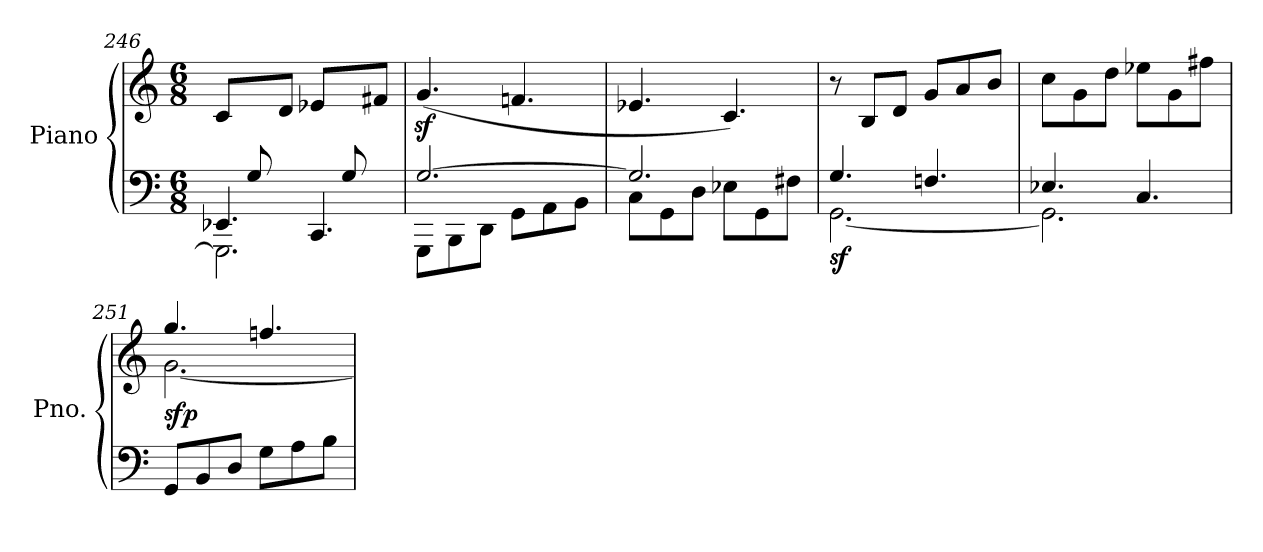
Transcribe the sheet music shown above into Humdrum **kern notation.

**kern	**kern	**dynam
*part1	*part1	*part1
*staff2	*staff1	*staff1/2
*I"Piano	*	*
*I'Pno.	*	*
*clefF4	*clefG2	*
*k[]	*k[]	*
*C:	*C:	*
*M6/8	*M6/8	*
=246	=246	=246
*^	*	*
*	*^	*	*
8ryy	2.GGG\]	4.EE-X/	8c/L	.
8G/	.	.	8ryy	.
4ryy	.	.	8d/J	.
.	.	4.CC/	8e-X/L	.
8G/	.	.	8ryy	.
8ryy	.	.	8f#X/J	.
*	*v	*v	*	*
=247	=247	=247	=247
[2.G/	8GGG\L	(4.gz</	.
.	8BBB\	.	.
.	8DD\J	.	.
.	8GG\L	4.fn/	.
.	8AA\	.	.
.	8BB\J	.	.
=248	=248	=248	=248
2.G/]	8C\L	4.e-X/	.
.	8GG\	.	.
.	8D\J	.	.
.	8E-X\L	4.c/)	.
.	8GG\	.	.
.	8F#X\J	.	.
!!LO:PB:g=z
=249	=249	=249	=249
!	!	!	!LO:DY:b=2
4.G/	[2.GG\	8r	sf
.	.	8B/L	.
.	.	8d/J	.
4.Fn/	.	8g/L	.
.	.	8a/	.
.	.	8b/J	.
!!LO:PB:g=z
=250	=250	=250	=250
4.E-X/	2.GG\]	8cc\L	.
.	.	8g\	.
.	.	8dd\J	.
4.C/	.	8ee-X\L	.
.	.	8g\	.
.	.	8ff#X\J	.
*v	*v	*	*
=251	=251	=251
*	*^	*
!	!	!	!LO:DY:b
8GG/L	4.gg/	[2.g\	sfp
8BB/	.	.	.
8D/J	.	.	.
8G\L	4.ffn/	.	.
8A\	.	.	.
8B\J	.	.	.
*	*v	*v	*
=	=	=
*-	*-	*-
